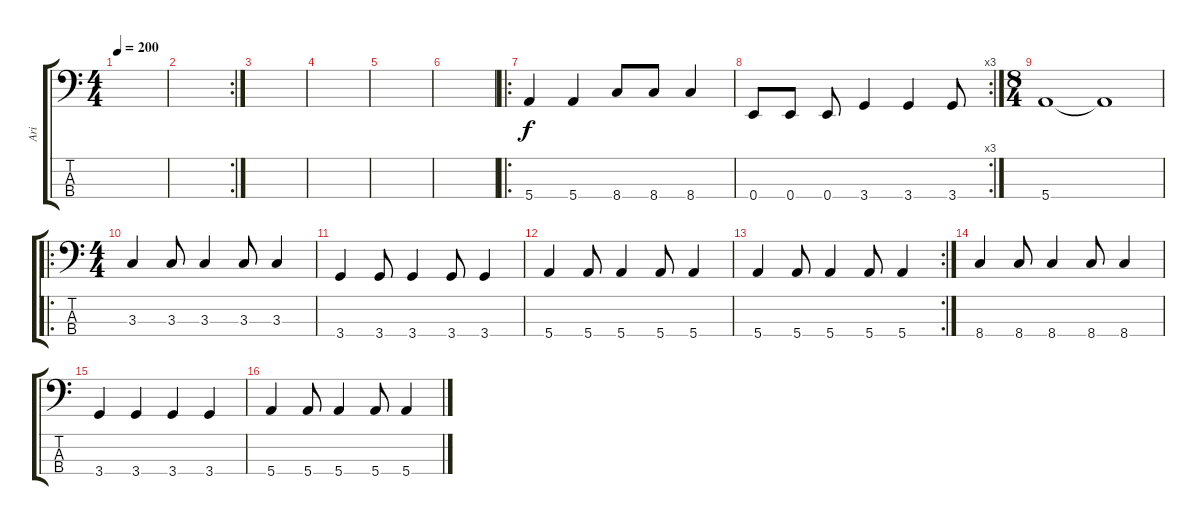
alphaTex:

\track ("Ari" "Ari") {instrument electricbassfinger}
\staff {score tabs}
\tuning (G2 D2 A1 E1) {hide}
\ts (4 4)
\tempo 200
\clef f4
\ks c
|
\rc 2
|
|
|
|
|
\ro
5.4.4 5.4.4 8.4.8 8.4.8 8.4.4 |
\rc 3
0.4.8 0.4.8 0.4.8 3.4.4 3.4.4 3.4.8 |
\ts (8 4)
5.4.1 5.4{t}.1 |
\ro
\ts (4 4)
3.3.4 3.3.8 3.3.4 3.3.8 3.3.4 |
3.4.4 3.4.8 3.4.4 3.4.8 3.4.4 |
5.4.4 5.4.8 5.4.4 5.4.8 5.4.4 |
\rc 2
5.4.4 5.4.8 5.4.4 5.4.8 5.4.4 |
8.4.4 8.4.8 8.4.4 8.4.8 8.4.4 |
3.4.4 3.4.4 3.4.4 3.4.4 |
5.4.4 5.4.8 5.4.4 5.4.8 5.4.4
